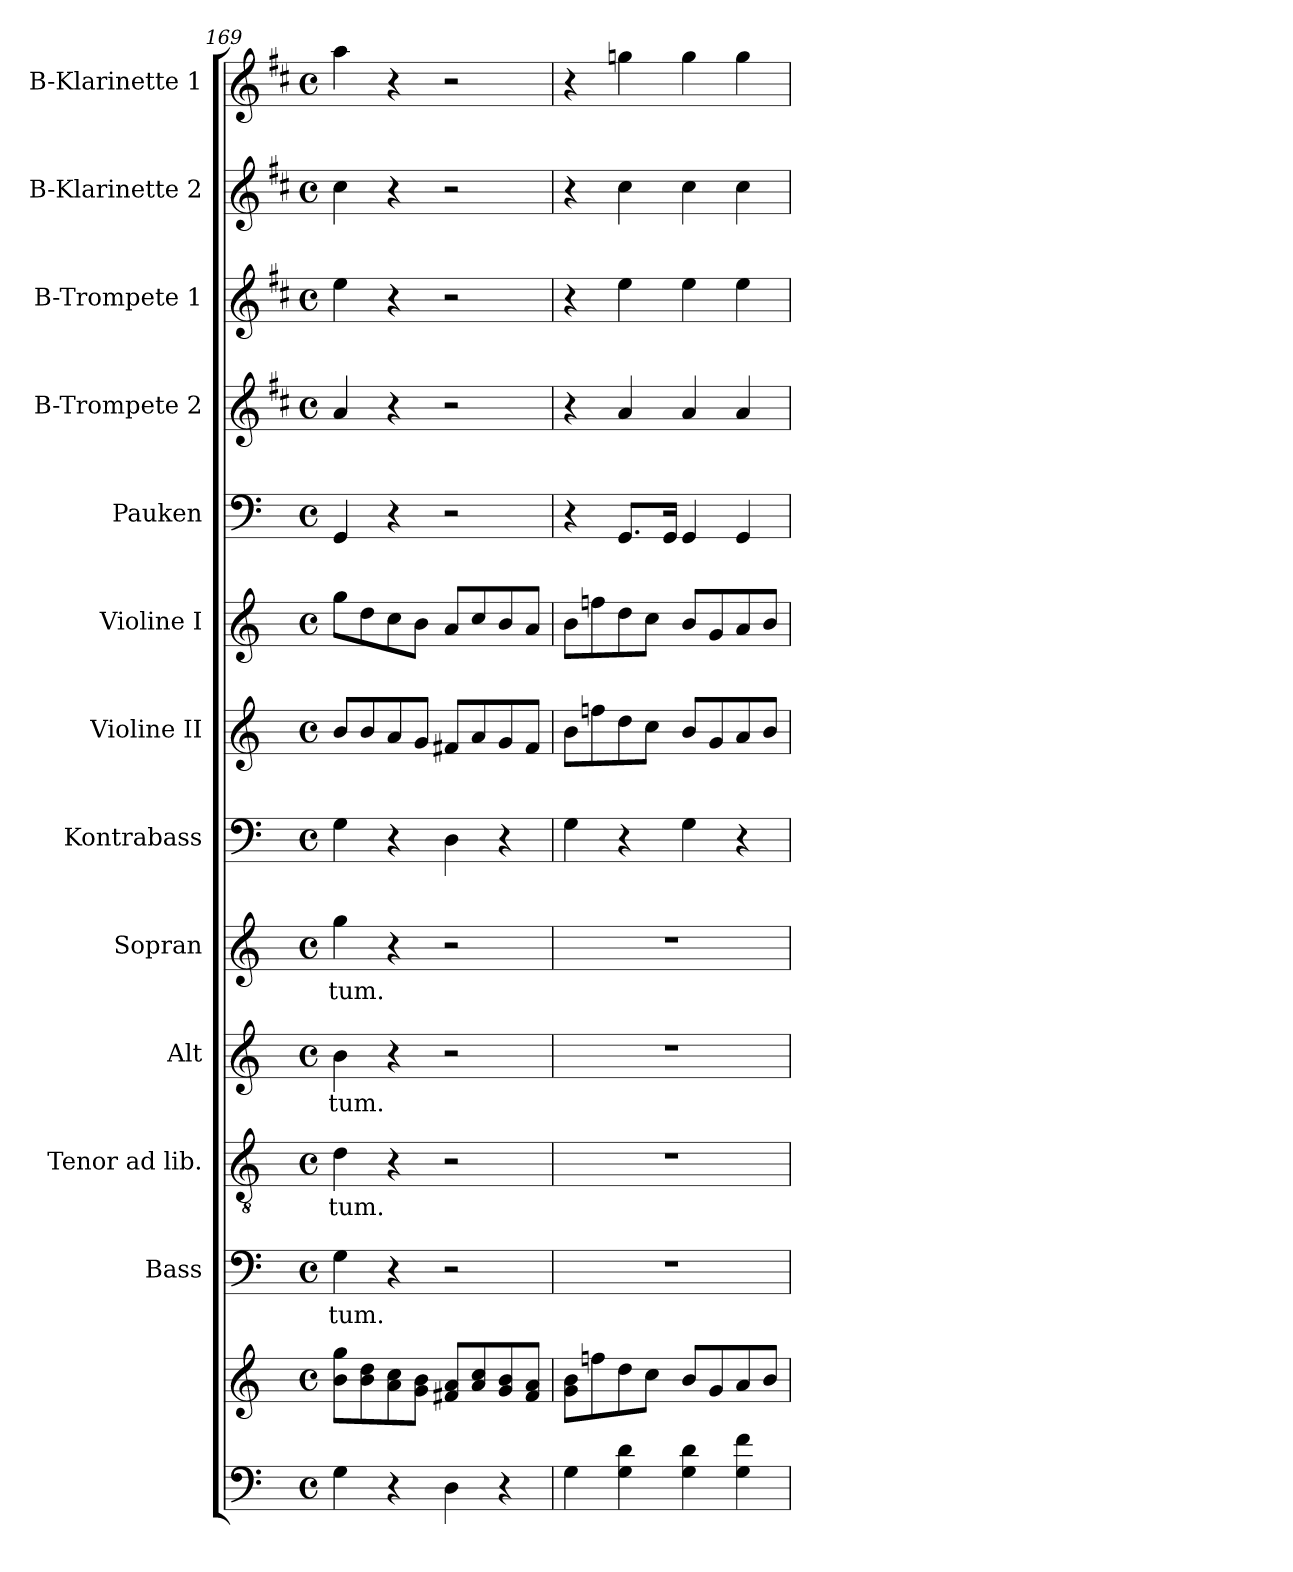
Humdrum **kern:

**kern	**kern	**kern	**text	**kern	**text	**kern	**text	**kern	**text	**kern	**kern	**kern	**kern	**kern	**kern	**kern	**kern
*part13	*part13	*part12	*part12	*part11	*part11	*part10	*part10	*part9	*part9	*part8	*part7	*part6	*part5	*part4	*part3	*part2	*part1
*staff14	*staff13	*staff12	*staff12	*staff11	*staff11	*staff10	*staff10	*staff9	*staff9	*staff8	*staff7	*staff6	*staff5	*staff4	*staff3	*staff2	*staff1
*	*	*I"Bass	*	*I"Tenor ad lib.	*	*I"Alt	*	*I"Sopran	*	*I"Kontrabass	*I"Violine II	*I"Violine I	*I"Pauken	*I"B-Trompete 2	*I"B-Trompete 1	*I"B-Klarinette 2	*I"B-Klarinette 1
*	*	*I'B.	*	*I'T.	*	*I'A.	*	*I'S.	*	*I'Kb.	*I'Vl. II	*I'Vl. I	*I'Pk.	*I'Trp. 2	*I'Trp. 1	*I'B Kl. 2	*I'B Kl. 1
*clefF4	*clefG2	*clefF4	*	*clefGv2	*	*clefG2	*	*clefG2	*	*clefF4	*clefG2	*clefG2	*clefF4	*clefG2	*clefG2	*clefG2	*clefG2
*	*	*	*	*	*	*	*	*	*	*ITrd7c12	*	*	*	*ITrd1c2	*ITrd1c2	*ITrd1c2	*ITrd1c2
*k[]	*k[]	*k[]	*	*k[]	*	*k[]	*	*k[]	*	*k[]	*k[]	*k[]	*k[]	*k[]	*k[]	*k[]	*k[]
*C:	*C:	*C:	*	*C:	*	*C:	*	*C:	*	*C:	*C:	*C:	*C:	*C:	*C:	*C:	*C:
*M4/4	*M4/4	*M4/4	*	*M4/4	*	*M4/4	*	*M4/4	*	*M4/4	*M4/4	*M4/4	*M4/4	*M4/4	*M4/4	*M4/4	*M4/4
*met(c)	*met(c)	*met(c)	*	*met(c)	*	*met(c)	*	*met(c)	*	*met(c)	*met(c)	*met(c)	*met(c)	*met(c)	*met(c)	*met(c)	*met(c)
=169	=169	=169	=169	=169	=169	=169	=169	=169	=169	=169	=169	=169	=169	=169	=169	=169	=169
!	!	!	!LO:LY:b	!	!LO:LY:b	!	!LO:LY:b	!	!LO:LY:b	!	!	!	!	!	!	!	!
4G\	8b\ 8gg\L	4G\	-tum.	4d\	-tum.	4b\	-tum.	4gg\	-tum.	4GG\	8b/L	8gg\L	4GG/	4g/	4dd\	4b\	4gg\
.	8b\ 8dd\	.	.	.	.	.	.	.	.	.	8b/	8dd\	.	.	.	.	.
4r	8a\ 8cc\	4r	.	4r	.	4r	.	4r	.	4r	8a/	8cc\	4r	4r	4r	4r	4r
.	8g\ 8b\J	.	.	.	.	.	.	.	.	.	8g/J	8b\J	.	.	.	.	.
4D\	8f#X/ 8a/L	2r	.	2r	.	2r	.	2r	.	4DD\	8f#X/L	8a/L	2r	2r	2r	2r	2r
.	8a/ 8cc/	.	.	.	.	.	.	.	.	.	8a/	8cc/	.	.	.	.	.
4r	8g/ 8b/	.	.	.	.	.	.	.	.	4r	8g/	8b/	.	.	.	.	.
.	8f#/ 8a/J	.	.	.	.	.	.	.	.	.	8f#/J	8a/J	.	.	.	.	.
=170	=170	=170	=170	=170	=170	=170	=170	=170	=170	=170	=170	=170	=170	=170	=170	=170	=170
4G\	8g\ 8b\L	1r	.	1r	.	1r	.	1r	.	4GG\	8b\L	8b\L	4r	4r	4r	4r	4r
.	8ffn\	.	.	.	.	.	.	.	.	.	8ffn\	8ffn\	.	.	.	.	.
4G\ 4d\	8dd\	.	.	.	.	.	.	.	.	4r	8dd\	8dd\	8.GG/L	4g/	4dd\	4b\	4ffn\
.	8cc\J	.	.	.	.	.	.	.	.	.	8cc\J	8cc\J	.	.	.	.	.
.	.	.	.	.	.	.	.	.	.	.	.	.	16GG/Jk	.	.	.	.
4G\ 4d\	8b/L	.	.	.	.	.	.	.	.	4GG\	8b/L	8b/L	4GG/	4g/	4dd\	4b\	4ff\
.	8g/	.	.	.	.	.	.	.	.	.	8g/	8g/	.	.	.	.	.
4G\ 4f\	8a/	.	.	.	.	.	.	.	.	4r	8a/	8a/	4GG/	4g/	4dd\	4b\	4ff\
.	8b/J	.	.	.	.	.	.	.	.	.	8b/J	8b/J	.	.	.	.	.
=	=	=	=	=	=	=	=	=	=	=	=	=	=	=	=	=	=
*-	*-	*-	*-	*-	*-	*-	*-	*-	*-	*-	*-	*-	*-	*-	*-	*-	*-
